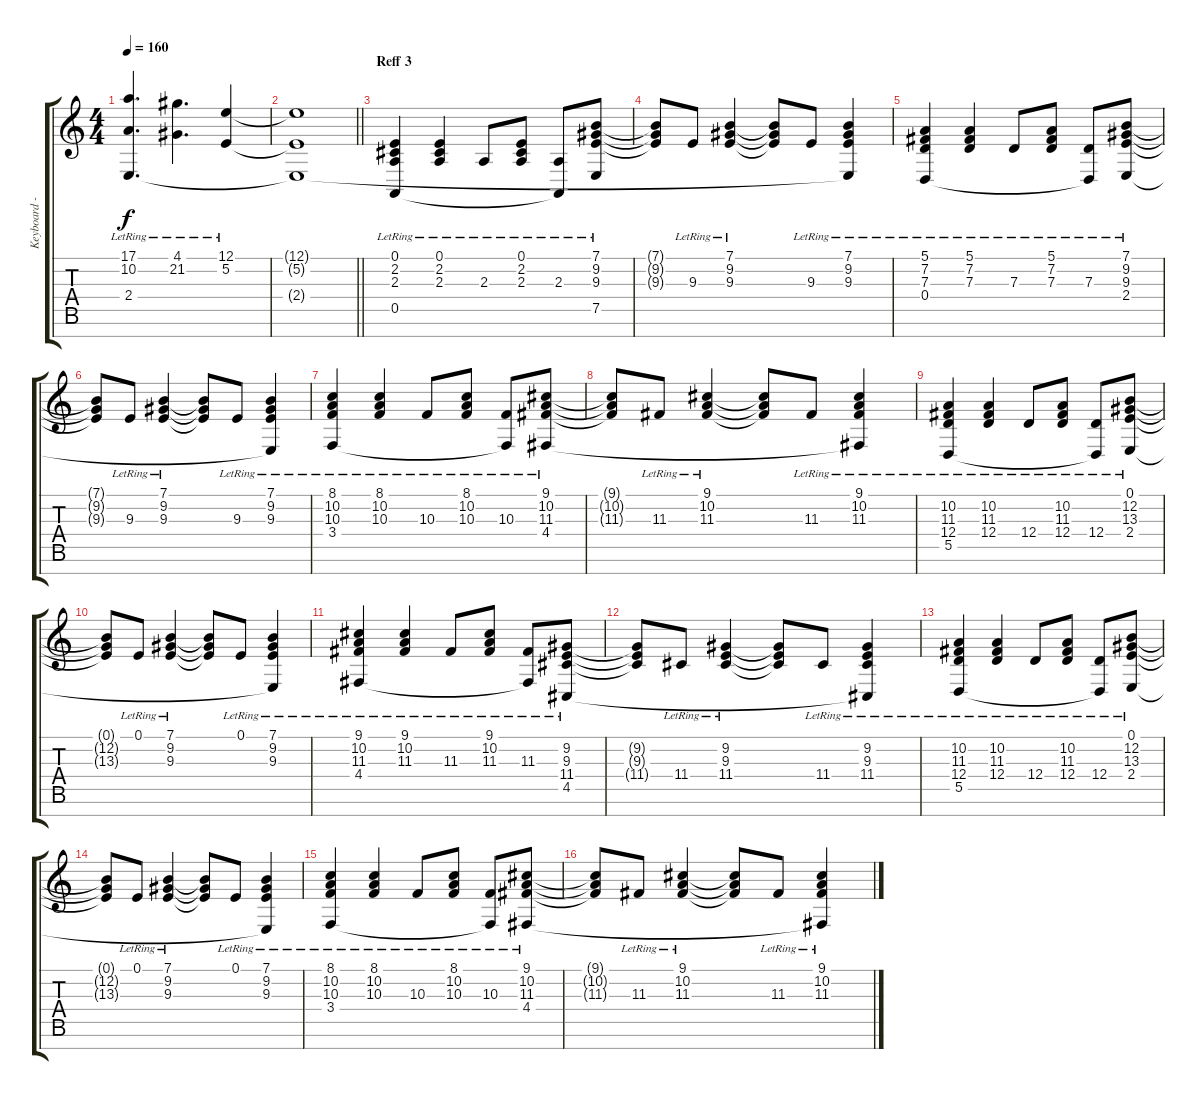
\track ("Keyboard - Kevin" "Keyboard -") {instrument acousticgrandpiano}
\staff {score tabs}
\tuning (E4 B3 G3 D3 A2 E2 B1) {hide}
\ts (4 4)
\tempo 160
\clef g2
\ks c
(17.1{lr} 10.2{lr} 2.4{lr}).4{d dy f} (4.1{lr} 21.2{lr}).4{d} (12.1{lr} 5.2{lr}).4 |
\barLineRight lightlight
(12.1{t} 5.2{t} 2.4{t}).1 |
\section ("" "Reff 3")
(0.1{lr} 2.2{lr} 2.3{lr} 0.5{lr}).4 (0.1{lr} 2.2{lr} 2.3{lr}).4 2.3{lr}.8 (0.1{lr} 2.2{lr} 2.3{lr}).8 (2.3{lr} 0.5{t}).8 (7.1{lr} 9.2{lr} 9.3{lr} 7.5{lr}).8 |
(7.1{t} 9.2{t} 9.3{t}).8 9.3{lr}.8 (7.1{lr} 9.2{lr} 9.3{lr}).4 (7.1{t} 9.2{t} 9.3{t}).8 9.3{lr}.8 (7.1{lr} 9.2{lr} 9.3{lr} 2.4{t}).4 |
(5.1{lr} 7.2{lr} 7.3{lr} 0.4{lr}).4 (5.1{lr} 7.2{lr} 7.3{lr}).4 7.3{lr}.8 (5.1{lr} 7.2{lr} 7.3{lr}).8 (7.3{lr} 0.4{t}).8 (7.1{lr} 9.2{lr} 9.3{lr} 2.4{lr}).8 |
(7.1{t} 9.2{t} 9.3{t}).8 9.3{lr}.8 (7.1{lr} 9.2{lr} 9.3{lr}).4 (7.1{t} 9.2{t} 9.3{t}).8 9.3{lr}.8 (7.1{lr} 9.2{lr} 9.3{lr} 2.4{t}).4 |
(8.1{lr} 10.2{lr} 10.3{lr} 3.4{lr}).4 (8.1{lr} 10.2{lr} 10.3{lr}).4 10.3{lr}.8 (8.1{lr} 10.2{lr} 10.3{lr}).8 (10.3{lr} 3.4{t}).8 (9.1{lr} 10.2{lr} 11.3{lr} 4.4{lr}).8 |
(9.1{t} 10.2{t} 11.3{t}).8 11.3{lr}.8 (9.1{lr} 10.2{lr} 11.3{lr}).4 (9.1{t} 10.2{t} 11.3{t}).8 11.3{lr}.8 (9.1{lr} 10.2{lr} 11.3{lr} 4.4{t}).4 |
(10.2{lr} 11.3{lr} 12.4{lr} 5.5{lr}).4 (10.2{lr} 11.3{lr} 12.4{lr}).4 12.4{lr}.8 (10.2{lr} 11.3{lr} 12.4{lr}).8 (12.4{lr} 5.5{t}).8 (0.1{lr} 12.2{lr} 13.3{lr} 2.4{lr}).8 |
(0.1{t} 12.2{t} 13.3{t}).8 0.1{lr}.8 (7.1{lr} 9.2{lr} 9.3{lr}).4 (7.1{t} 9.2{t} 9.3{t}).8 0.1{lr}.8 (7.1{lr} 9.2{lr} 9.3{lr} 2.4{t}).4 |
(9.1{lr} 10.2{lr} 11.3{lr} 4.4{lr}).4 (9.1{lr} 10.2{lr} 11.3{lr}).4 11.3{lr}.8 (9.1{lr} 10.2{lr} 11.3{lr}).8 (11.3{lr} 4.4{t}).8 (9.2{lr} 9.3{lr} 11.4{lr} 4.5{lr}).8 |
(9.2{t} 9.3{t} 11.4{t}).8 11.4{lr}.8 (9.2{lr} 9.3{lr} 11.4{lr}).4 (9.2{t} 9.3{t} 11.4{t}).8 11.4{lr}.8 (9.2{lr} 9.3{lr} 11.4{lr} 4.5{t}).4 |
(10.2{lr} 11.3{lr} 12.4{lr} 5.5{lr}).4 (10.2{lr} 11.3{lr} 12.4{lr}).4 12.4{lr}.8 (10.2{lr} 11.3{lr} 12.4{lr}).8 (12.4{lr} 5.5{t}).8 (0.1{lr} 12.2{lr} 13.3{lr} 2.4{lr}).8 |
(0.1{t} 12.2{t} 13.3{t}).8 0.1{lr}.8 (7.1{lr} 9.2{lr} 9.3{lr}).4 (7.1{t} 9.2{t} 9.3{t}).8 0.1{lr}.8 (7.1{lr} 9.2{lr} 9.3{lr} 2.4{t}).4 |
(8.1{lr} 10.2{lr} 10.3{lr} 3.4{lr}).4 (8.1{lr} 10.2{lr} 10.3{lr}).4 10.3{lr}.8 (8.1{lr} 10.2{lr} 10.3{lr}).8 (10.3{lr} 3.4{t}).8 (9.1{lr} 10.2{lr} 11.3{lr} 4.4{lr}).8 |
(9.1{t} 10.2{t} 11.3{t}).8 11.3{lr}.8 (9.1{lr} 10.2{lr} 11.3{lr}).4 (9.1{t} 10.2{t} 11.3{t}).8 11.3{lr}.8 (9.1{lr} 10.2{lr} 11.3{lr} 4.4{t}).4
